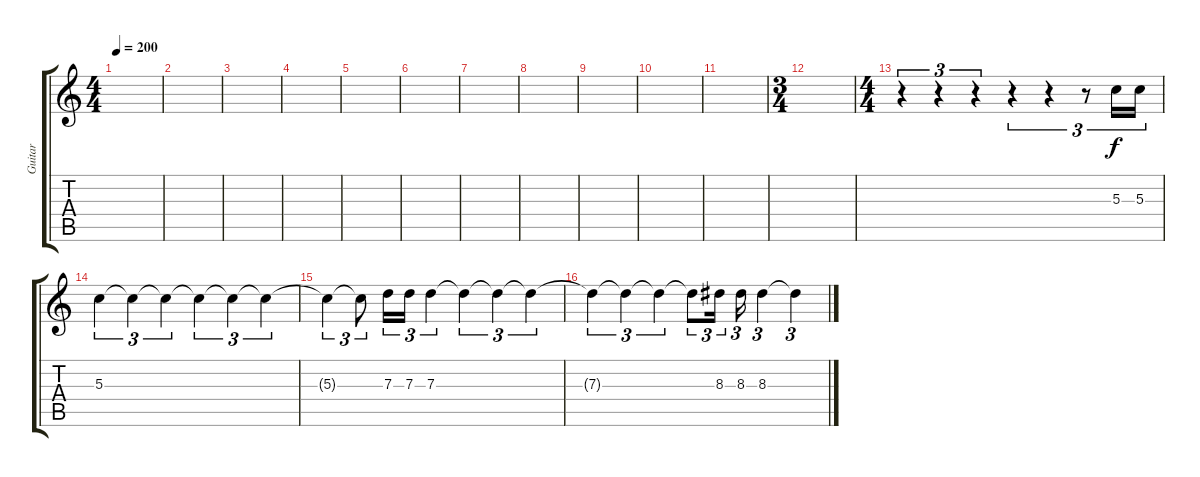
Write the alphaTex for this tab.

\track ("Guitar" "Guitar") {instrument acousticguitarsteel}
\staff {score tabs}
\tuning (E4 B3 G3 D3 A2 E2) {hide}
\ts (4 4)
\tempo 200
\clef g2
\ks c
|
|
|
|
|
|
|
|
|
|
|
\ts (3 4)
|
\ts (4 4)
r.4{tu (3 2)} r.4{tu (3 2)} r.4{tu (3 2)} r.4{tu (3 2)} r.4{tu (3 2)} r.8{tu (3 2)} 5.3.16{tu (3 2)} 5.3.16{tu (3 2)} |
5.3.4{tu (3 2)} 5.3{t}.4{tu (3 2)} 5.3{t}.4{tu (3 2)} 5.3{t}.4{tu (3 2)} 5.3{t}.4{tu (3 2)} 5.3{t}.4{tu (3 2)} |
5.3{t}.4{tu (3 2)} 5.3{t}.8{tu (3 2)} 7.3.16{tu (3 2)} 7.3.16{tu (3 2)} 7.3.4{tu (3 2)} 7.3{t}.4{tu (3 2)} 7.3{t}.4{tu (3 2)} 7.3{t}.4{tu (3 2)} |
7.3{t}.4{tu (3 2)} 7.3{t}.4{tu (3 2)} 7.3{t}.4{tu (3 2)} 7.3{t}.8{tu (3 2)} 8.3.16{tu (3 2)} 8.3.16{tu (3 2)} 8.3.4{tu (3 2)} 8.3{t}.4{tu (3 2)}
